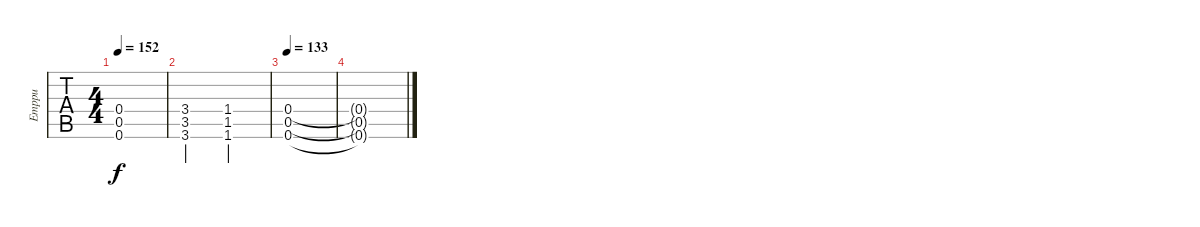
\track ("Emppu" "Emppu") {instrument distortionguitar}
\staff {tabs}
\tuning (E4 B3 G3 D3 A2 D2) {hide}
\ts (4 4)
\tempo 152
\clef g2
\ks c
(0.4 0.5 0.6).1{dy f} |
(3.4 3.5 3.6).2 (1.4 1.5 1.6).2 |
\tempo 133
(0.4 0.5 0.6).1 |
(0.4{t} 0.5{t} 0.6{t}).1
